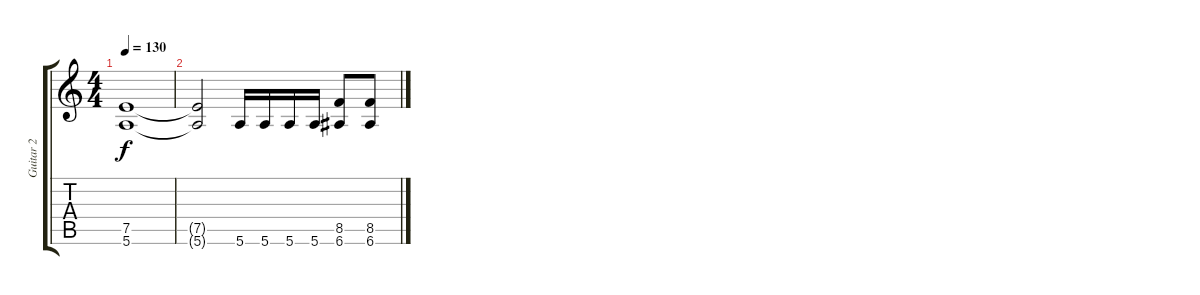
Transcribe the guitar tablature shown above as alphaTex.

\track ("Guitar 2" "Guitar 2") {instrument distortionguitar}
\staff {score tabs}
\tuning (E4 B3 G3 D3 A2 E2) {hide}
\ts (4 4)
\tempo 130
\clef g2
\ks c
(7.5 5.6).1{dy f} |
(7.5{t} 5.6{t}).2 5.6.16 5.6.16 5.6.16 5.6.16 (8.5 6.6).8 (8.5 6.6).8
